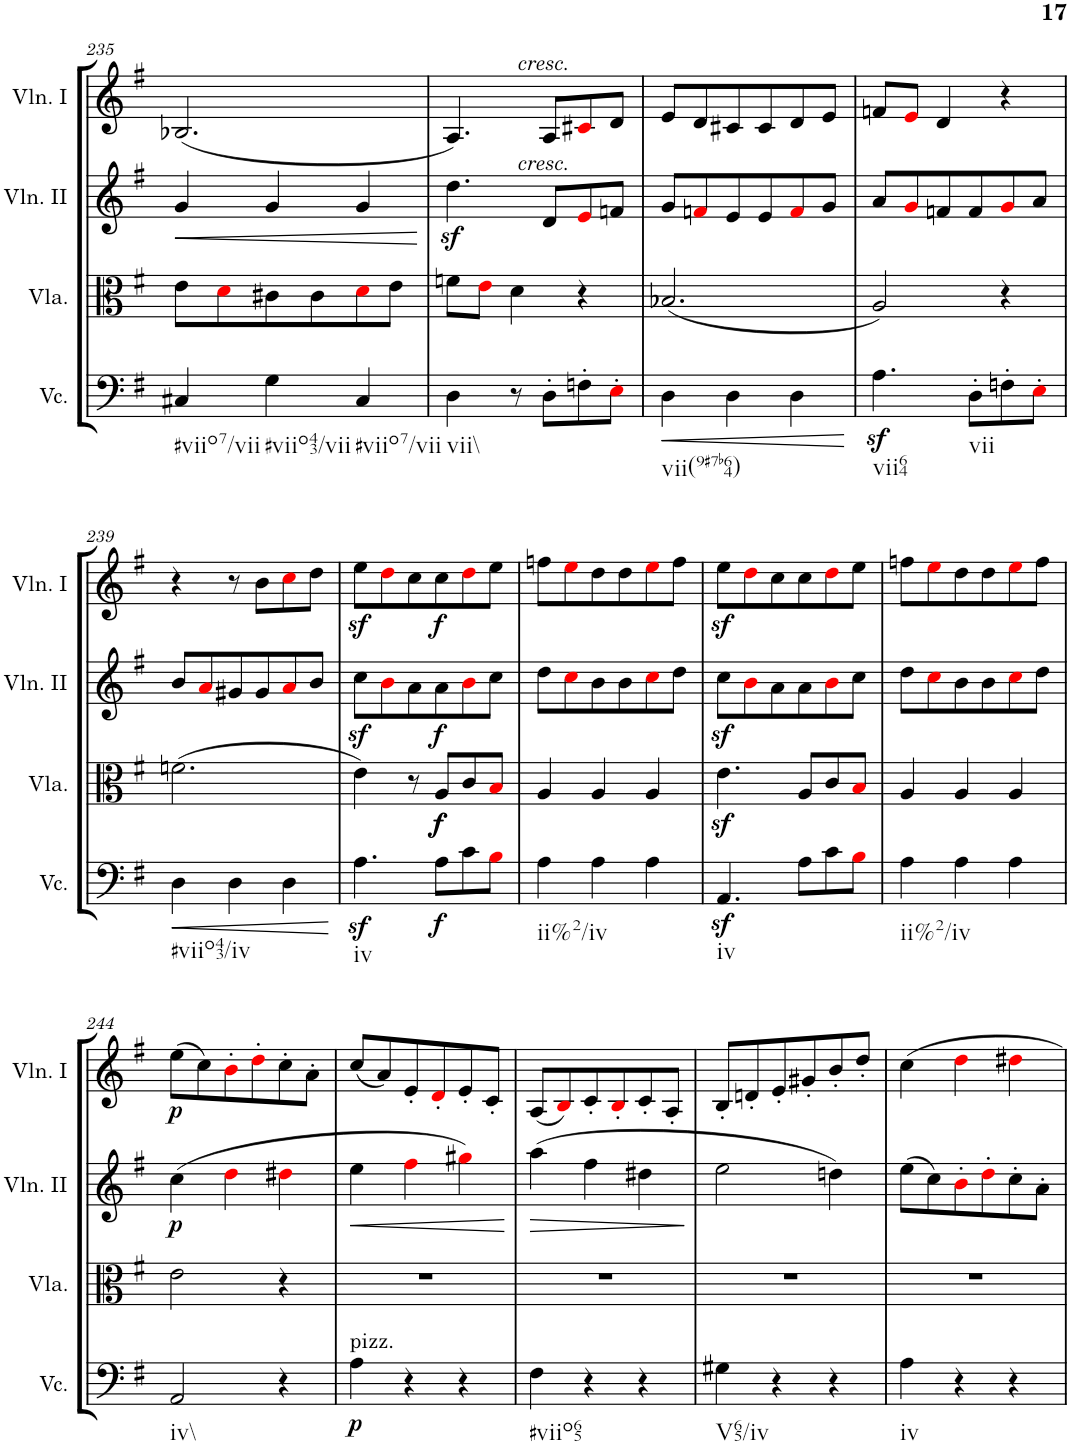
**kern	**dynam	**kern	**dynam	**kern	**dynam	**kern	**dynam
*part4	*part4	*part3	*part3	*part2	*part2	*part1	*part1
*staff4	*staff4	*staff3	*staff3	*staff2	*staff2	*staff1	*staff1
*I"Violoncello	*	*I"Viola	*	*I"Violino II	*	*I"Violino I	*
*I'Vc.	*	*I'Vla.	*	*I'Vln. II	*	*I'Vln. I	*
!!LO:PB:g=z
*clefF4	*	*clefC3	*	*clefG2	*	*clefG2	*
*k[f#]	*	*k[f#]	*	*k[f#]	*	*k[f#]	*
*M3/4	*	*M3/4	*	*M3/4	*	*M3/4	*
=235	=235	=235	=235	=235	=235	=235	=235
!LO:TX:b:t=#viio7/vii	!	!	!	!	!	!	!
!	!	!	!	!	!LO:HP:b	!	!
4C#X/	.	8e\L	.	4g/	<	(2.B-X/	.
.	.	8di\	.	.	.	.	.
!LO:TX:b:t=#viio43/vii	!	!	!	!	!	!	!
4G\	.	8c#X\	.	4g/	.	.	.
.	.	8c#\	.	.	.	.	.
!LO:TX:b:t=#viio7/vii	!	!	!	!	!	!	!
4C#/	.	8di\	.	4g/	.	.	.
.	.	8e\J	.	.	.	.	.
.	.	.	.	.	[	.	.
=236	=236	=236	=236	=236	=236	=236	=236
!LO:TX:b:t=vii\\	!	!	!	!	!	!	!
4D\	.	8fn\L	.	4.ddz<\	.	4.A/)	.
.	.	8ei\J	.	.	.	.	.
8r	.	4d\	.	.	.	.	.
!	!	!	!	!	!	!LO:TX:a:i:t=cresc.	!
!	!	!	!	!LO:TX:a:i:t=cresc.	!	!	!
8D'\L	.	.	.	8d/L	.	8A/L	.
8Fn'\	.	4r	.	8ei/	.	8c#Xi/	.
8E'i\J	.	.	.	8fn/J	.	8d/J	.
=237	=237	=237	=237	=237	=237	=237	=237
!LO:TX:b:t=vii(9#7b64)	!	!	!	!	!	!	!
!	!LO:HP:b	!	!	!	!	!	!
4D\	<	(2.B-X/	.	8g/L	.	8e/L	.
.	.	.	.	8fni/	.	8d/	.
4D\	.	.	.	8e/	.	8c#X/	.
.	.	.	.	8e/	.	8c#/	.
4D\	.	.	.	8fi/	.	8d/	.
.	.	.	.	8g/J	.	8e/J	.
.	[	.	.	.	.	.	.
=238	=238	=238	=238	=238	=238	=238	=238
!LO:TX:b:t=vii64	!	!	!	!	!	!	!
4.Az<\	.	2A/)	.	8a/L	.	8fn/L	.
.	.	.	.	8gi/	.	8ei/J	.
.	.	.	.	8fn/	.	4d/	.
!LO:TX:b:t=vii	!	!	!	!	!	!	!
8D'\L	.	.	.	8f/	.	.	.
8Fn'\	.	4r	.	8gi/	.	4r	.
8E'i\J	.	.	.	8a/J	.	.	.
!!LO:LB:g=z
=239	=239	=239	=239	=239	=239	=239	=239
!LO:TX:b:t=#viio43/iv	!	!	!	!	!	!	!
!	!LO:HP:b	!	!	!	!	!	!
4D\	<	(2.fn\	.	8b/L	.	4r	.
.	.	.	.	8ai/	.	.	.
4D\	.	.	.	8g#X/	.	8r	.
.	.	.	.	8g#/	.	8b\L	.
4D\	.	.	.	8ai/	.	8cci\	.
.	.	.	.	8b/J	.	8dd\J	.
.	[	.	.	.	.	.	.
=240	=240	=240	=240	=240	=240	=240	=240
!LO:TX:b:t=iv	!	!	!	!	!	!	!
4.Az<\	.	4e\)	.	8ccz<\L	.	8eez<\L	.
.	.	.	.	8bi\	.	8ddi\	.
.	.	8r	.	8a\	.	8cc\	.
!	!LO:DY:b	!	!LO:DY:b	!	!	!	!
!	!	!	!LO:DY:n=1:b	!	!LO:DY:b	!	!LO:DY:b
8A\L	f	8A/L	f f	8a\	f	8cc\	f
8c\	.	8c/	.	8bi\	.	8ddi\	.
8Bi\J	.	8Bi/J	.	8cc\J	.	8ee\J	.
=241	=241	=241	=241	=241	=241	=241	=241
!LO:TX:b:t=ii%2/iv	!	!	!	!	!	!	!
4A\	.	4A/	.	8dd\L	.	8ffn\L	.
.	.	.	.	8cci\	.	8eei\	.
4A\	.	4A/	.	8b\	.	8dd\	.
.	.	.	.	8b\	.	8dd\	.
4A\	.	4A/	.	8cci\	.	8eei\	.
.	.	.	.	8dd\J	.	8ff\J	.
=242	=242	=242	=242	=242	=242	=242	=242
!LO:TX:b:t=iv	!	!	!	!	!	!	!
4.AAz</	.	4.ez<\	.	8ccz<\L	.	8eez<\L	.
.	.	.	.	8bi\	.	8ddi\	.
.	.	.	.	8a\	.	8cc\	.
8A\L	.	8A/L	.	8a\	.	8cc\	.
8c\	.	8c/	.	8bi\	.	8ddi\	.
8Bi\J	.	8Bi/J	.	8cc\J	.	8ee\J	.
=243	=243	=243	=243	=243	=243	=243	=243
!LO:TX:b:t=ii%2/iv	!	!	!	!	!	!	!
4A\	.	4A/	.	8dd\L	.	8ffn\L	.
.	.	.	.	8cci\	.	8eei\	.
4A\	.	4A/	.	8b\	.	8dd\	.
.	.	.	.	8b\	.	8dd\	.
4A\	.	4A/	.	8cci\	.	8eei\	.
.	.	.	.	8dd\J	.	8ff\J	.
!!LO:LB:g=z
=244	=244	=244	=244	=244	=244	=244	=244
!LO:TX:b:t=iv\\	!	!	!	!	!	!	!
!	!	!	!	!	!LO:DY:b	!	!LO:DY:b
2AA/	.	2e\	.	(4cc\	p	(8ee\L	p
.	.	.	.	.	.	8cc\)	.
.	.	.	.	4ddi\	.	8b'i\	.
.	.	.	.	.	.	8dd'i\	.
4r	.	4r	.	4dd#Xi\	.	8cc'\	.
.	.	.	.	.	.	8a'\J	.
=245	=245	=245	=245	=245	=245	=245	=245
!LO:TX:a:t=pizz.	!	!	!	!	!	!	!
!	!LO:DY:b	!	!	!	!LO:HP:b	!	!
4A\	p	2.r	.	4ee\	<	(8cc/L	.
.	.	.	.	.	.	8a/)	.
4r	.	.	.	4ff#i\	.	8e'/	.
.	.	.	.	.	.	8d'i/	.
4r	.	.	.	4gg#Xi\)	.	8e'/	.
.	.	.	.	.	.	8c'/J	.
.	.	.	.	.	[	.	.
=246	=246	=246	=246	=246	=246	=246	=246
!LO:TX:b:t=#viio65	!	!	!	!	!	!	!
!	!	!	!	!	!LO:HP:b	!	!
4F#\	.	2.r	.	(4aa\	>	(8A/L	.
.	.	.	.	.	.	8Bi/)	.
4r	.	.	.	4ff#\	.	8c'/	.
.	.	.	.	.	.	8B'i/	.
4r	.	.	.	4dd#X\	.	8c'/	.
.	.	.	.	.	.	8A'/J	.
.	.	.	.	.	]	.	.
=247	=247	=247	=247	=247	=247	=247	=247
!LO:TX:b:t=V65/iv	!	!	!	!	!	!	!
4G#X\	.	2.r	.	2ee\	.	8B'/L	.
.	.	.	.	.	.	8dn'/	.
4r	.	.	.	.	.	8e'/	.
.	.	.	.	.	.	8g#X'/	.
4r	.	.	.	4ddn\)	.	8b'/	.
.	.	.	.	.	.	8dd'/J	.
=248	=248	=248	=248	=248	=248	=248	=248
!LO:TX:b:t=iv	!	!	!	!	!	!	!
4A\	.	2.r	.	(8ee\L	.	4cc\	.
.	.	.	.	8cc\)	.	.	.
4r	.	.	.	8b'i\	.	4ddi\	.
.	.	.	.	8dd'i\	.	.	.
4r	.	.	.	8cc'\	.	4dd#Xi\	.
.	.	.	.	8a'\J	.	.	.
=	=	=	=	=	=	=	=
*-	*-	*-	*-	*-	*-	*-	*-
